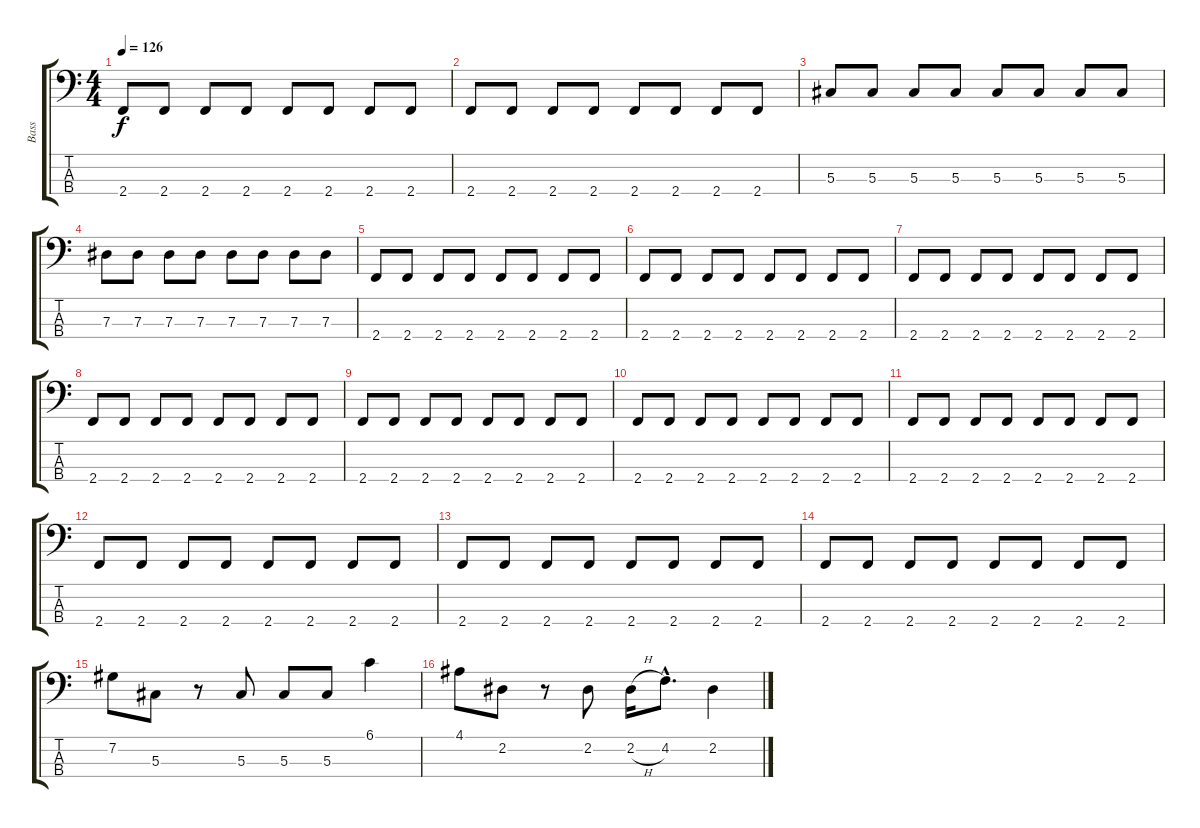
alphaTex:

\track ("Bass" "Bass") {instrument electricbasspick}
\staff {score tabs}
\tuning (Gb2 Db2 Ab1 Eb1) {hide}
\ts (4 4)
\tempo 126
\clef f4
\ks c
2.4.8{dy f} 2.4.8 2.4.8 2.4.8 2.4.8 2.4.8 2.4.8 2.4.8 |
2.4.8 2.4.8 2.4.8 2.4.8 2.4.8 2.4.8 2.4.8 2.4.8 |
5.3.8 5.3.8 5.3.8 5.3.8 5.3.8 5.3.8 5.3.8 5.3.8 |
7.3.8 7.3.8 7.3.8 7.3.8 7.3.8 7.3.8 7.3.8 7.3.8 |
2.4.8 2.4.8 2.4.8 2.4.8 2.4.8 2.4.8 2.4.8 2.4.8 |
2.4.8 2.4.8 2.4.8 2.4.8 2.4.8 2.4.8 2.4.8 2.4.8 |
2.4.8 2.4.8 2.4.8 2.4.8 2.4.8 2.4.8 2.4.8 2.4.8 |
2.4.8 2.4.8 2.4.8 2.4.8 2.4.8 2.4.8 2.4.8 2.4.8 |
2.4.8 2.4.8 2.4.8 2.4.8 2.4.8 2.4.8 2.4.8 2.4.8 |
2.4.8 2.4.8 2.4.8 2.4.8 2.4.8 2.4.8 2.4.8 2.4.8 |
2.4.8 2.4.8 2.4.8 2.4.8 2.4.8 2.4.8 2.4.8 2.4.8 |
2.4.8 2.4.8 2.4.8 2.4.8 2.4.8 2.4.8 2.4.8 2.4.8 |
2.4.8 2.4.8 2.4.8 2.4.8 2.4.8 2.4.8 2.4.8 2.4.8 |
2.4.8 2.4.8 2.4.8 2.4.8 2.4.8 2.4.8 2.4.8 2.4.8 |
7.2.8 5.3.8 r.8 5.3.8 5.3.8 5.3.8 6.1.4 |
4.1.8 2.2.8 r.8 2.2.8 2.2{h}.16 4.2{hac}.8{d} 2.2.4
